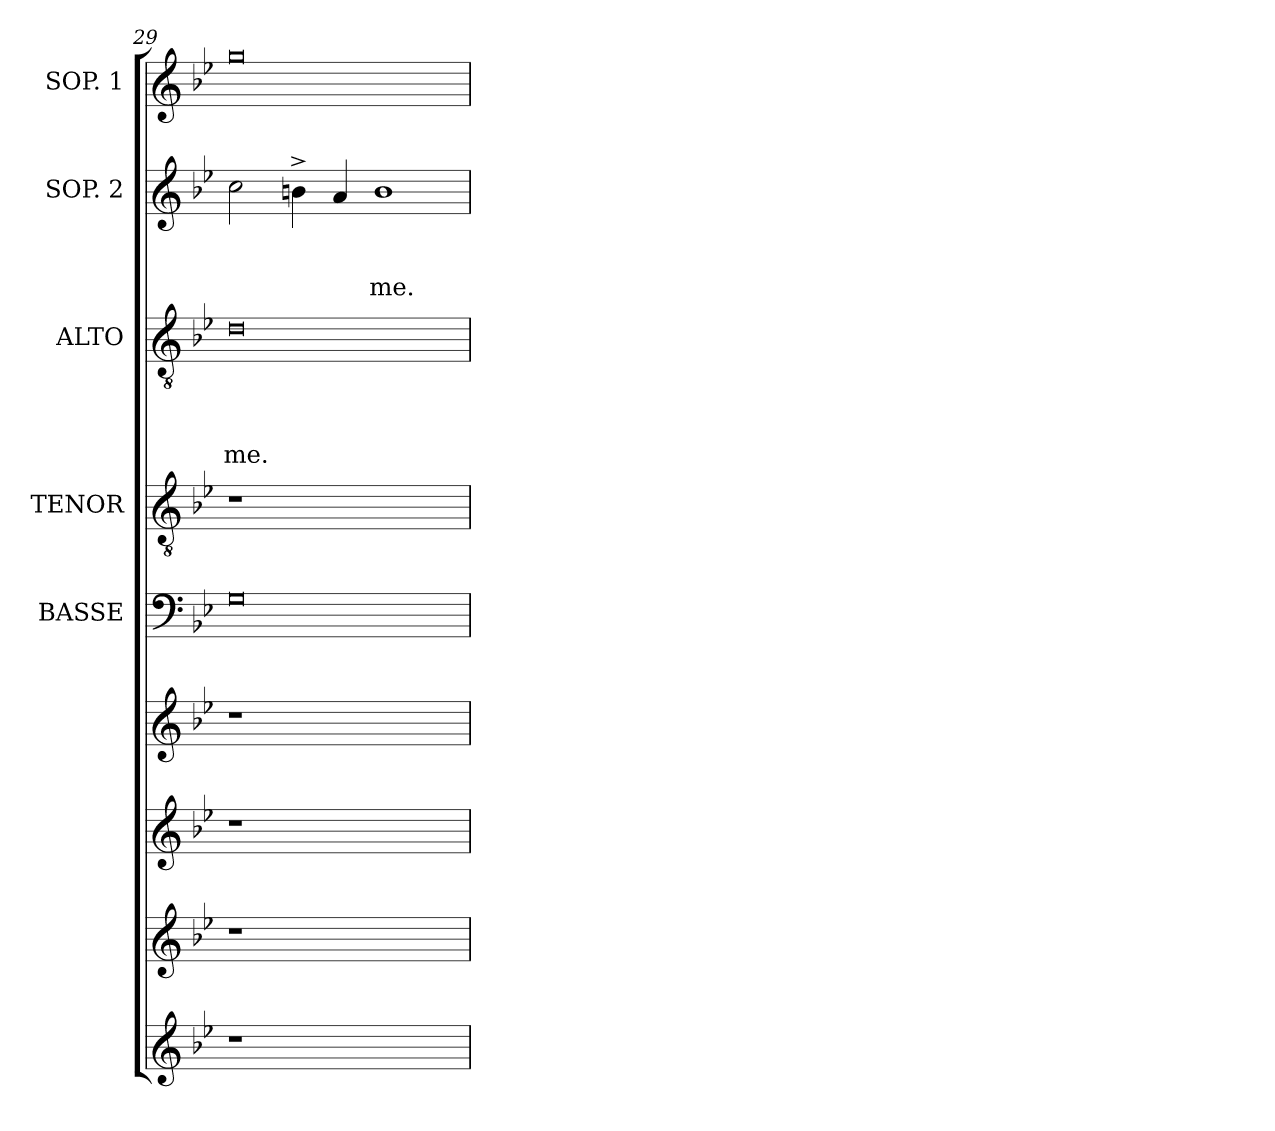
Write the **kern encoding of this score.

**kern	**kern	**kern	**kern	**kern	**text	**kern	**kern	**text	**text	**text	**text	**kern	**text	**text	**text	**kern	**text
*part9	*part8	*part7	*part6	*part5	*part5	*part4	*part3	*part3	*part3	*part3	*part3	*part2	*part2	*part2	*part2	*part1	*part1
*staff9	*staff8	*staff7	*staff6	*staff5	*staff5	*staff4	*staff3	*staff3	*staff3	*staff3	*staff3	*staff2	*staff2	*staff2	*staff2	*staff1	*staff1
*	*	*	*	*I"BASSE	*	*I"TENOR	*I"ALTO	*	*	*	*	*I"SOP. 2	*	*	*	*I"SOP. 1	*
*	*	*	*	*I'BAS.	*	*I'TEN.	*I'ALT.	*	*	*	*	*I'SOP. 2	*	*	*	*I'SOP. 1	*
*clefG2	*clefG2	*clefG2	*clefG2	*clefF4	*	*clefGv2	*clefGv2	*	*	*	*	*clefG2	*	*	*	*clefG2	*
*k[b-e-]	*k[b-e-]	*k[b-e-]	*k[b-e-]	*k[b-e-]	*	*k[b-e-]	*k[b-e-]	*	*	*	*	*k[b-e-]	*	*	*	*k[b-e-]	*
*B-:	*B-:	*B-:	*B-:	*B-:	*	*B-:	*B-:	*	*	*	*	*B-:	*	*	*	*B-:	*
=29	=29	=29	=29	=29	=29	=29	=29	=29	=29	=29	=29	=29	=29	=29	=29	=29	=29
!	!	!	!	!	!	!	!	!	!	!	!LO:LY:b	!	!	!	!	!	!
1r	1r	1r	1r	0G	.	1r	0d	.	.	.	me.	2cc\	.	.	.	0gg	.
.	.	.	.	.	.	.	.	.	.	.	.	4bn^>\	.	.	.	.	.
.	.	.	.	.	.	.	.	.	.	.	.	4a/	.	.	.	.	.
!	!	!	!	!	!	!	!	!	!	!	!	!	!	!	!LO:LY:b	!	!
1ryy	1ryy	1ryy	1ryy	.	.	1ryy	.	.	.	.	.	1b	.	.	me.	.	.
=	=	=	=	=	=	=	=	=	=	=	=	=	=	=	=	=	=
*-	*-	*-	*-	*-	*-	*-	*-	*-	*-	*-	*-	*-	*-	*-	*-	*-	*-
